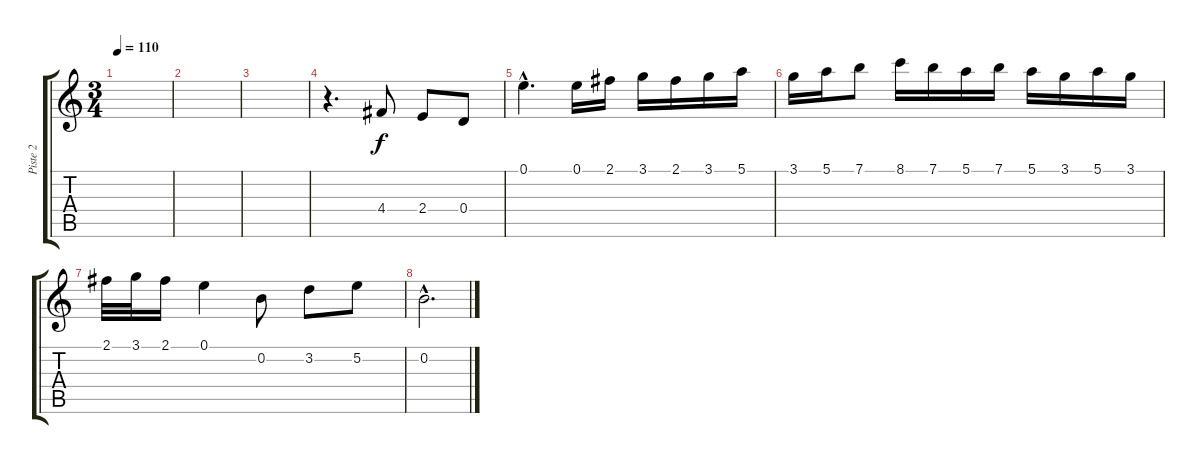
\track ("Piste 2" "Piste 2") {instrument distortionguitar}
\staff {score tabs}
\tuning (E4 B3 G3 D3 A2 E2) {hide}
\ts (3 4)
\tempo 110
\clef g2
\ks c
|
|
|
r.4{d} 4.4.8 2.4.8 0.4.8 |
0.1{hac}.4{d} 0.1.16 2.1.16 3.1.16 2.1.16 3.1.16 5.1.16 |
3.1.16 5.1.16 7.1.8 8.1.16 7.1.16 5.1.16 7.1.16 5.1.16 3.1.16 5.1.16 3.1.16 |
2.1.32 3.1.32 2.1.16 0.1.4 0.2.8 3.2.8 5.2.8 |
0.2{hac}.2{d}
